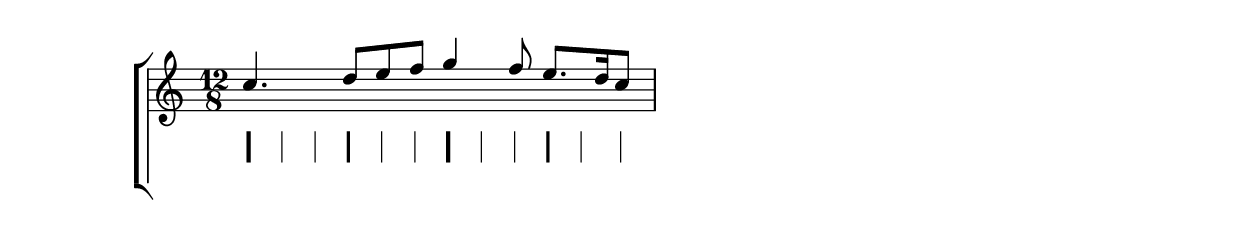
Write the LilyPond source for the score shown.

%% Do not edit this file; it is automatically
%% generated from LSR http://lsr.dsi.unimi.it
%% This file is in the public domain.
\version "2.12.2"

\header {
  lsrtags = "editorial-annotations"

%% Translation of GIT committish: fa19277d20f8ab0397c560eb0e7b814bd804ecec
  texidoces = "
Se pueden trazar líneas verticales normales entre pentagramas para
mostrar la relación entre notas; sin embargo, en caso de música
monofónica, podemos hacer invisible el segundo pentagrama, y que
las líneas sean más cortas, como en este fragmento de código.

"
  doctitlees = "Líneas de rejilla: destacar ritmos y la relación temporal entre notas"

  texidoc = "
Regular vertical lines can be drawn between staves to show note
synchronization; however, in case of monophonic music, you may want to
make the second stave invisible, and make the lines shorter like in
this snippet.

"
  doctitle = "Grid lines: emphasizing rhythms and notes synchronization"
} % begin verbatim

\score {
  \new ChoirStaff {
    \relative c'' <<
      \new Staff {
        \time 12/8
        \stemUp
        c4. d8 e8 f g4 f8 e8. d16 c8
      }
      \new Staff {
        % hides staff and notes so that only the grid lines are visible
        \hideNotes
        \override Staff.BarLine #'transparent = ##t
        \override Staff.StaffSymbol #'line-count = #0
        \override Staff.TimeSignature #'transparent = ##t
        \override Staff.Clef #'transparent = ##t

        % dummy notes to force regular note spacing
        \once  \override Score.GridLine #'thickness = #4.0
        c8 c c
        \once  \override Score.GridLine #'thickness = #3.0
        c8 c c
        \once  \override Score.GridLine #'thickness = #4.0
        c8 c c
        \once  \override Score.GridLine #'thickness = #3.0
        c8 c c
      }
    >>
  }
  \layout {
    \context {
      \Score
      \consists "Grid_line_span_engraver"
      % center grid lines horizontally below note heads
      \override NoteColumn #'X-offset = #-0.5
    }
    \context {
      \Staff
      \consists "Grid_point_engraver"
      gridInterval = #(ly:make-moment 1 8)
      % set line length and positioning:
      % two staff spaces above center line on hidden staff
      % to four spaces below center line on visible staff
      \override GridPoint #'Y-extent = #'(2 . -4)
    }
    ragged-right = ##t
  }
}

